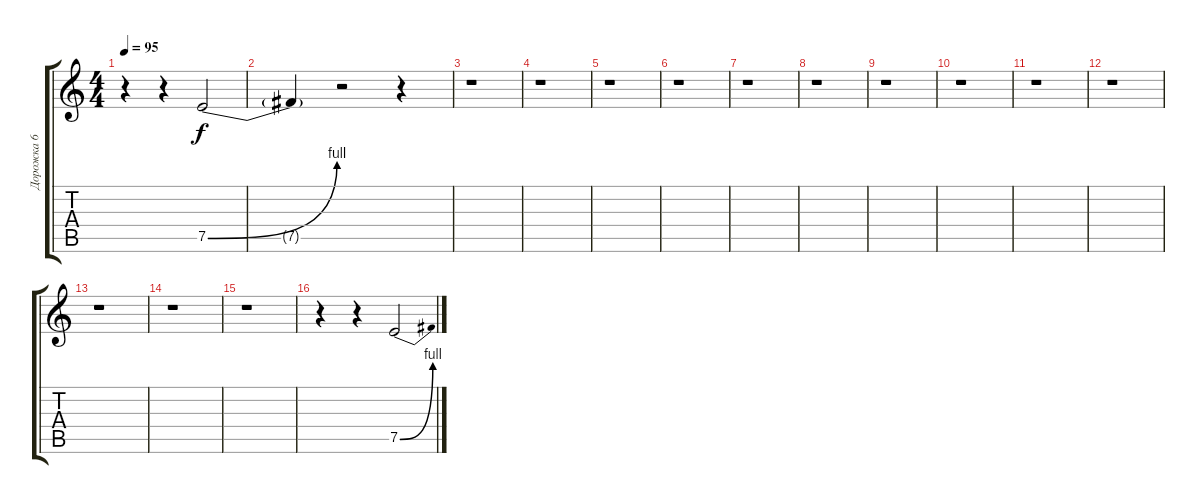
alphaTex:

\track ("Дорожка 6" "Дорожка 6") {instrument distortionguitar}
\staff {score tabs}
\tuning (E4 B3 G3 D3 A2 E2) {hide}
\ts (4 4)
\tempo 95
\clef g2
\ks c
r.4{dy f} r.4 7.5{be (bend 0 0 60 4)}.2 |
7.5{t}.4 r.2 r.4 |
r.1 |
r.1 |
r.1 |
r.1 |
r.1 |
r.1 |
r.1 |
r.1 |
r.1 |
r.1 |
r.1 |
r.1 |
r.1 |
r.4 r.4 7.5{be (bend 0 0 60 4)}.2
